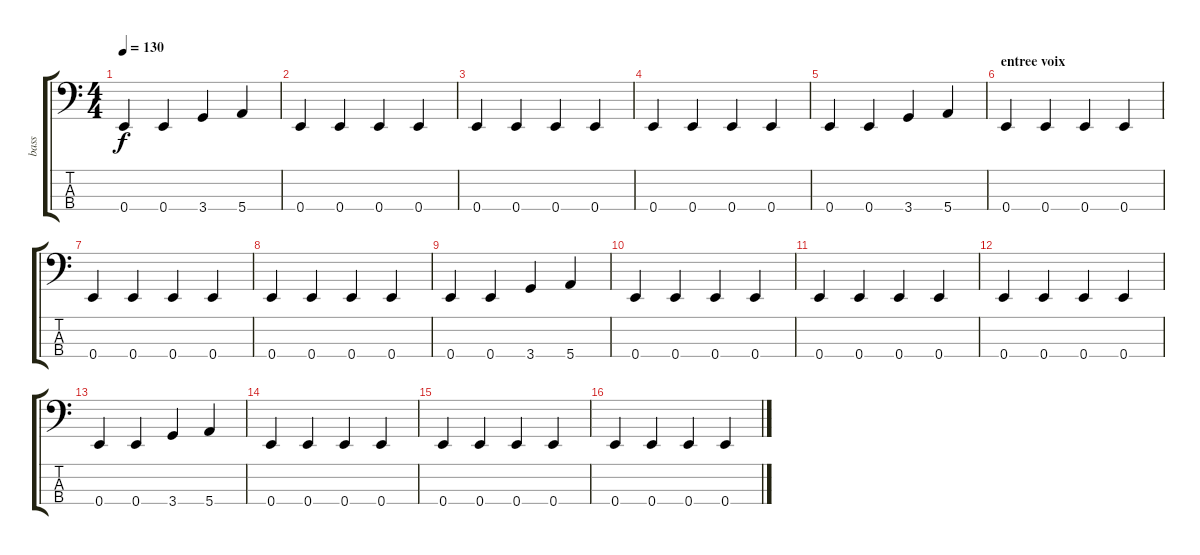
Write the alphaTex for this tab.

\track ("bass" "bass") {instrument electricbassfinger}
\staff {score tabs}
\tuning (G2 D2 A1 E1) {hide}
\ts (4 4)
\tempo 130
\clef f4
\ks c
0.4.4{dy f} 0.4.4 3.4.4 5.4.4 |
0.4.4 0.4.4 0.4.4 0.4.4 |
0.4.4 0.4.4 0.4.4 0.4.4 |
0.4.4 0.4.4 0.4.4 0.4.4 |
0.4.4 0.4.4 3.4.4 5.4.4 |
\section ("" "entree voix")
0.4.4 0.4.4 0.4.4 0.4.4 |
0.4.4 0.4.4 0.4.4 0.4.4 |
0.4.4 0.4.4 0.4.4 0.4.4 |
0.4.4 0.4.4 3.4.4 5.4.4 |
0.4.4 0.4.4 0.4.4 0.4.4 |
0.4.4 0.4.4 0.4.4 0.4.4 |
0.4.4 0.4.4 0.4.4 0.4.4 |
0.4.4 0.4.4 3.4.4 5.4.4 |
0.4.4 0.4.4 0.4.4 0.4.4 |
0.4.4 0.4.4 0.4.4 0.4.4 |
0.4.4 0.4.4 0.4.4 0.4.4
